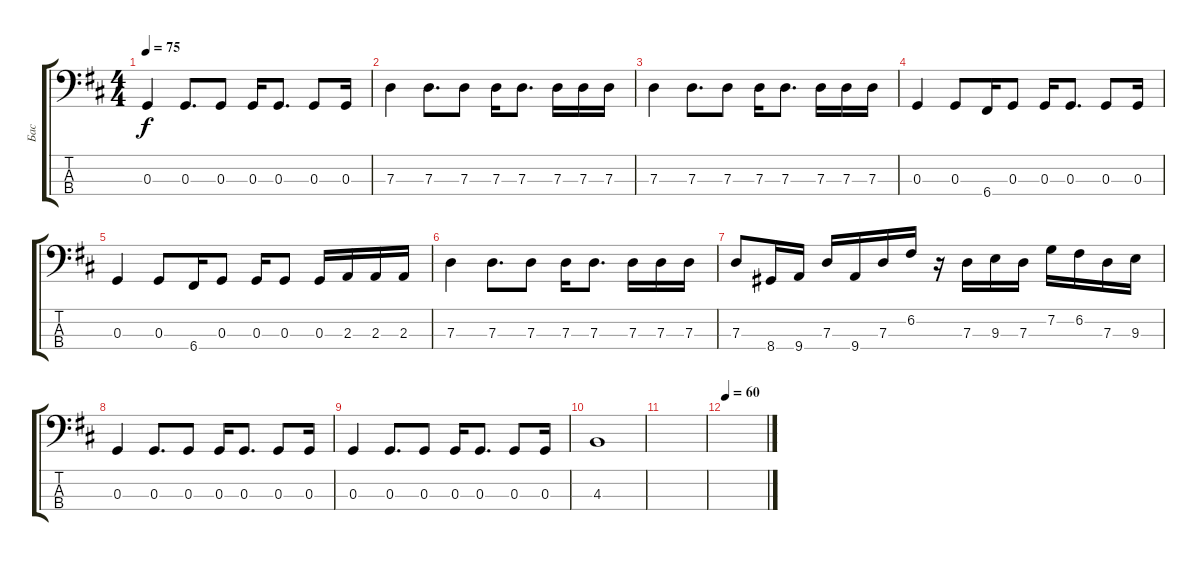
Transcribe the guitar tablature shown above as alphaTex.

\track ("Бас" "Бас") {instrument electricbassfinger}
\staff {score tabs}
\tuning (F2 C2 G1 C1) {hide}
\ts (4 4)
\tempo 75
\clef f4
\ks bminor
0.3.4{dy f} 0.3.8{d} 0.3.8 0.3.16 0.3.8{d} 0.3.8 0.3.16 |
7.3.4 7.3.8{d} 7.3.8 7.3.16 7.3.8{d} 7.3.16 7.3.16 7.3.16 |
7.3.4 7.3.8{d} 7.3.8 7.3.16 7.3.8{d} 7.3.16 7.3.16 7.3.16 |
0.3.4 0.3.8 6.4.16 0.3.8 0.3.16 0.3.8{d} 0.3.8 0.3.16 |
0.3.4 0.3.8 6.4.16 0.3.8 0.3.16 0.3.8 0.3.16 2.3.16 2.3.16 2.3.16 |
7.3.4 7.3.8{d} 7.3.8 7.3.16 7.3.8{d} 7.3.16 7.3.16 7.3.16 |
7.3.8 8.4.16 9.4.16 7.3.16 9.4.16 7.3.16 6.2.16 r.16 7.3.16 9.3.16 7.3.16 7.2.16 6.2.16 7.3.16 9.3.16 |
0.3.4 0.3.8{d} 0.3.8 0.3.16 0.3.8{d} 0.3.8 0.3.16 |
0.3.4 0.3.8{d} 0.3.8 0.3.16 0.3.8{d} 0.3.8 0.3.16 |
4.3.1 |
|
\tempo 60
